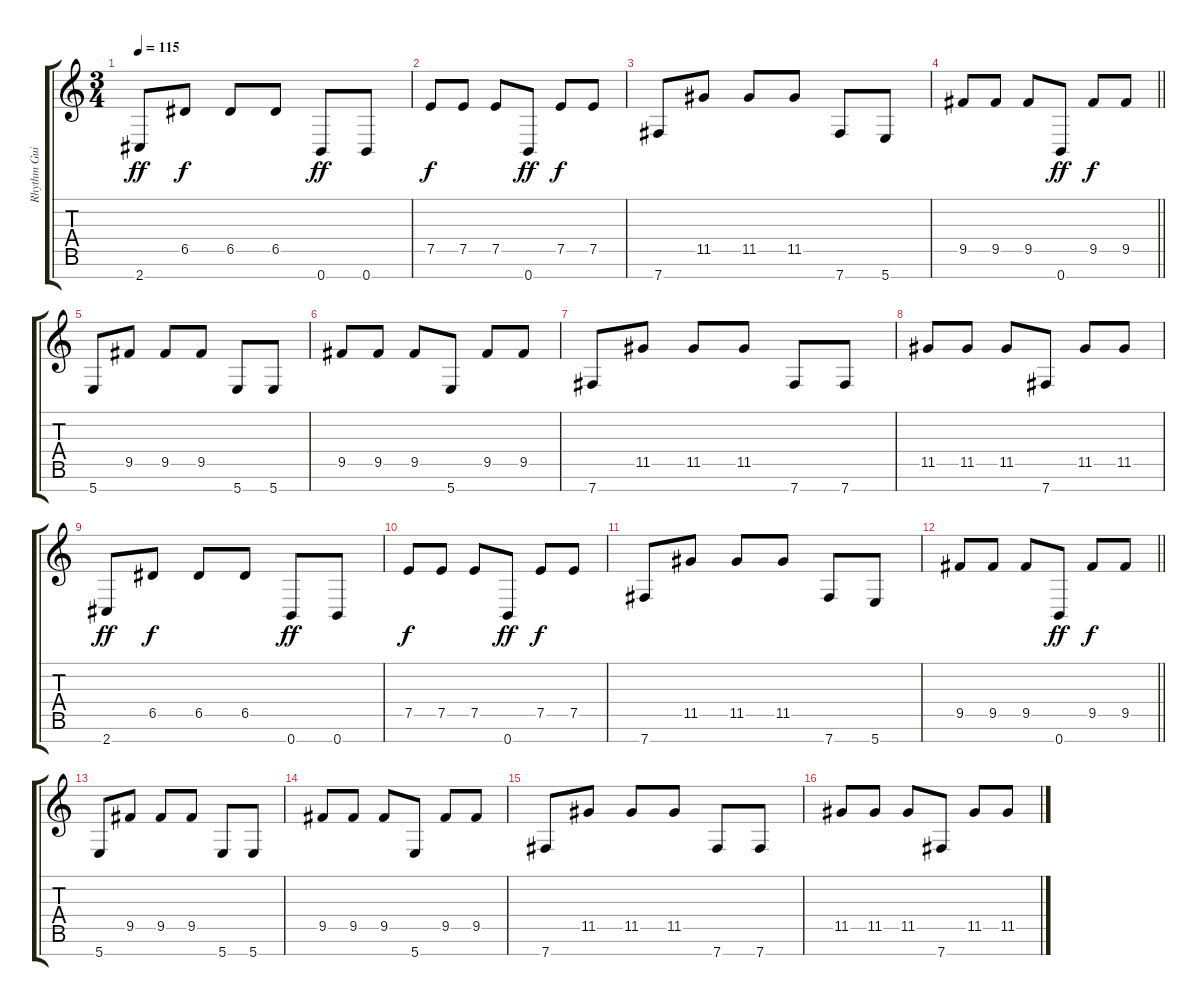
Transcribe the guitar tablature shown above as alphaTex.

\track ("Rhythm Guitar" "Rhythm Gui") {instrument overdrivenguitar}
\staff {score tabs}
\tuning (E4 B3 G3 D3 A2 E2 B1) {hide}
\ts (3 4)
\tempo 115
\clef g2
\ks c
2.7.8{dy ff} 6.5.8{dy f} 6.5.8 6.5.8 0.7.8{dy ff} 0.7.8 |
7.5.8{dy f} 7.5.8 7.5.8 0.7.8{dy ff} 7.5.8{dy f} 7.5.8 |
7.7.8 11.5.8 11.5.8 11.5.8 7.7.8 5.7.8 |
\barLineRight lightlight
9.5.8 9.5.8 9.5.8 0.7.8{dy ff} 9.5.8{dy f} 9.5.8 |
5.7.8 9.5.8 9.5.8 9.5.8 5.7.8 5.7.8 |
9.5.8 9.5.8 9.5.8 5.7.8 9.5.8 9.5.8 |
7.7.8 11.5.8 11.5.8 11.5.8 7.7.8 7.7.8 |
11.5.8 11.5.8 11.5.8 7.7.8 11.5.8 11.5.8 |
2.7.8{dy ff} 6.5.8{dy f} 6.5.8 6.5.8 0.7.8{dy ff} 0.7.8 |
7.5.8{dy f} 7.5.8 7.5.8 0.7.8{dy ff} 7.5.8{dy f} 7.5.8 |
7.7.8 11.5.8 11.5.8 11.5.8 7.7.8 5.7.8 |
\barLineRight lightlight
9.5.8 9.5.8 9.5.8 0.7.8{dy ff} 9.5.8{dy f} 9.5.8 |
5.7.8 9.5.8 9.5.8 9.5.8 5.7.8 5.7.8 |
9.5.8 9.5.8 9.5.8 5.7.8 9.5.8 9.5.8 |
7.7.8 11.5.8 11.5.8 11.5.8 7.7.8 7.7.8 |
11.5.8 11.5.8 11.5.8 7.7.8 11.5.8 11.5.8
